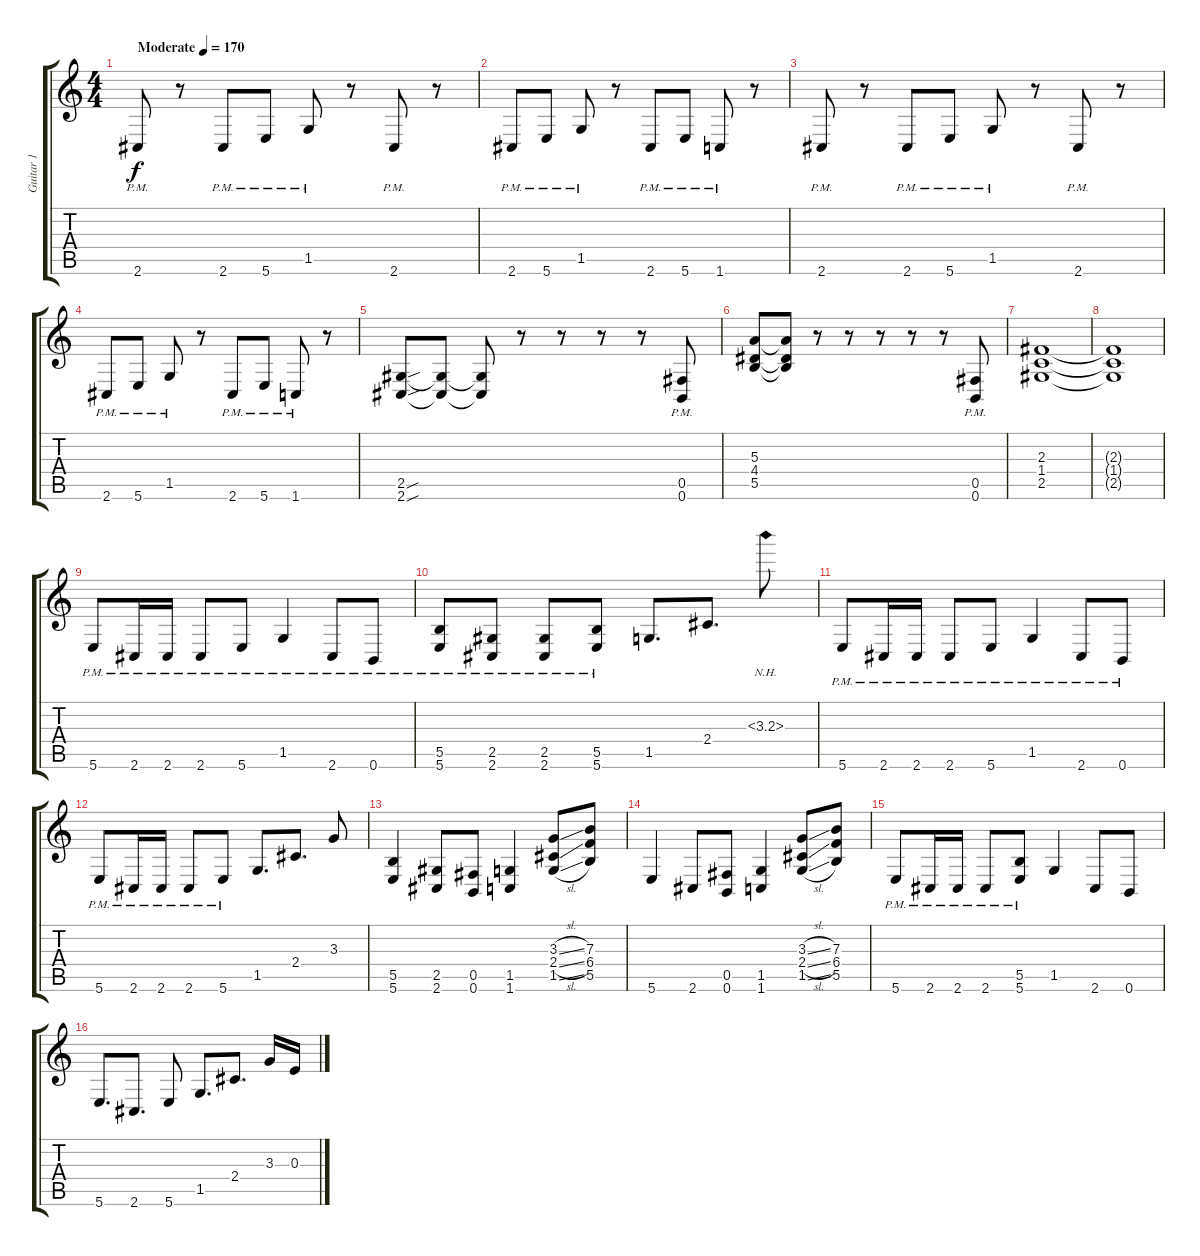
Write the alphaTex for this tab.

\track ("Guitar 1" "Guitar 1") {instrument overdrivenguitar}
\staff {score tabs}
\tuning (Db4 Ab3 E3 B2 Gb2 B1) {hide}
\ts (4 4)
\tempo (170 "Moderate")
\clef g2
\ks c
2.6{pm}.8{dy f instrument overdrivenguitar} r.8 2.6{pm}.8 5.6{pm}.8 1.5{pm}.8 r.8 2.6{pm}.8 r.8 |
2.6{pm}.8 5.6{pm}.8 1.5{pm}.8 r.8 2.6{pm}.8 5.6{pm}.8 1.6{pm}.8 r.8 |
2.6{pm}.8 r.8 2.6{pm}.8 5.6{pm}.8 1.5{pm}.8 r.8 2.6{pm}.8 r.8 |
2.6{pm}.8 5.6{pm}.8 1.5{pm}.8 r.8 2.6{pm}.8 5.6{pm}.8 1.6{pm}.8 r.8 |
(2.5{sou} 2.6{sou}).8 (2.5{t} 2.6{t}).8 (2.5{t} 2.6{t}).8 r.8 r.8 r.8 r.8 (0.5{pm} 0.6{pm}).8 |
(5.3 4.4 5.5).8 (5.3{t} 4.4{t} 5.5{t}).8 r.8 r.8 r.8 r.8 r.8 (0.5{pm} 0.6{pm}).8 |
(2.3 1.4 2.5).1 |
(2.3{t} 1.4{t} 2.5{t}).1 |
5.6{pm}.8 2.6{pm}.16 2.6{pm}.16 2.6{pm}.8 5.6{pm}.8 1.5{pm}.4 2.6{pm}.8 0.6{pm}.8 |
(5.5{pm} 5.6{pm}).8 (2.5{pm} 2.6{pm}).8 (2.5{pm} 2.6{pm}).8 (5.5{pm} 5.6{pm}).8 1.5.8{d} 2.4.8{d} 3.3{nh}.8 |
5.6{pm}.8 2.6{pm}.16 2.6{pm}.16 2.6{pm}.8 5.6{pm}.8 1.5{pm}.4 2.6{pm}.8 0.6{pm}.8 |
5.6{pm}.8 2.6{pm}.16 2.6{pm}.16 2.6{pm}.8 5.6{pm}.8 1.5.8{d} 2.4.8{d} 3.3.8 |
(5.5 5.6).4 (2.5 2.6).8 (0.5 0.6).8 (1.5 1.6).4 (3.3{sl} 2.4{sl} 1.5{sl}).8 (7.3 6.4 5.5).8 |
5.6.4 2.6.8 (0.5 0.6).8 (1.5 1.6).4 (3.3{sl} 2.4{sl} 1.5{sl}).8 (7.3 6.4 5.5).8 |
5.6{pm}.8 2.6{pm}.16 2.6{pm}.16 2.6{pm}.8 (5.5{pm} 5.6{pm}).8 1.5.4 2.6.8 0.6.8 |
5.6.8{d} 2.6.8{d} 5.6.8 1.5.8{d} 2.4.8{d} 3.3.16 0.3.16
